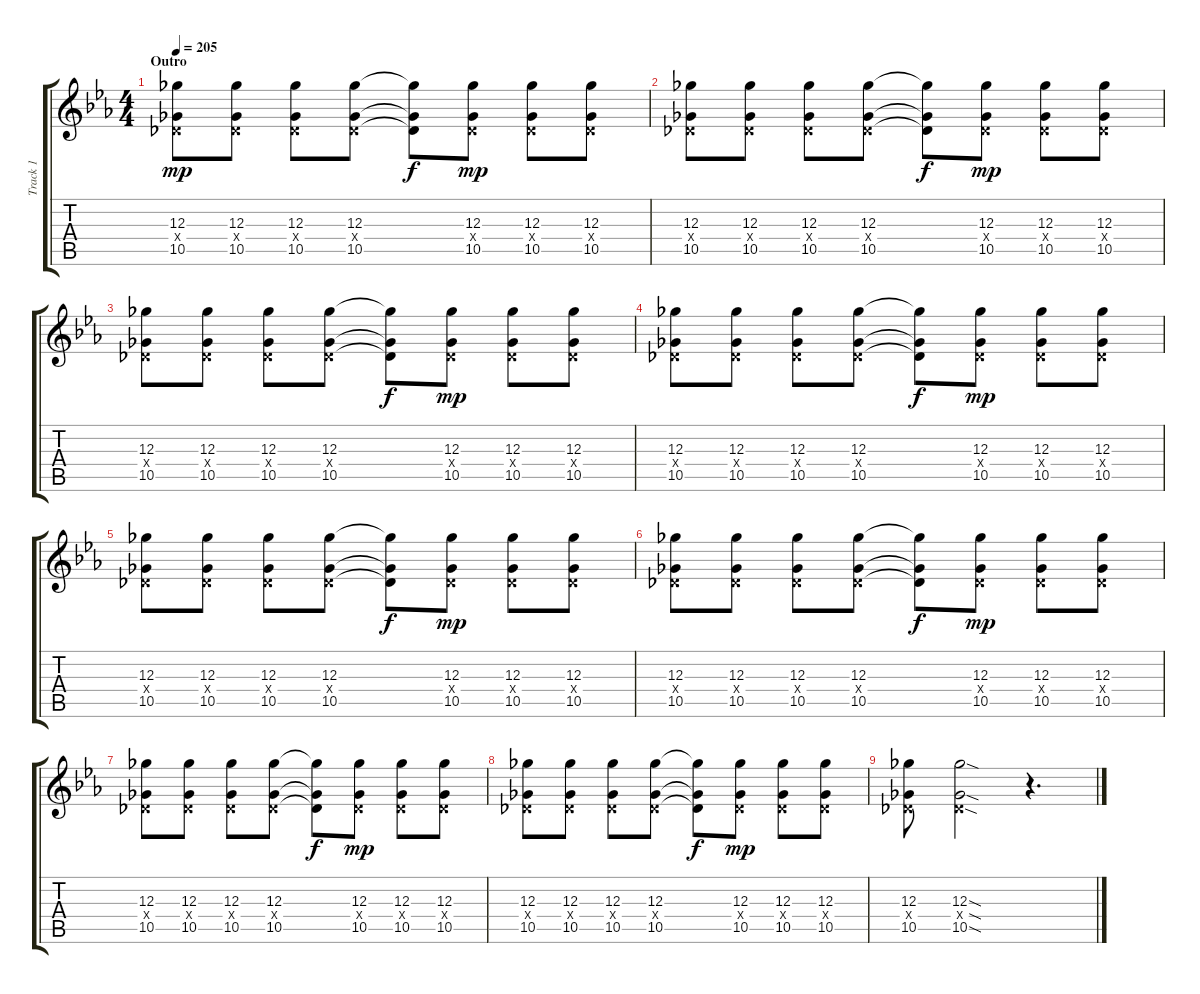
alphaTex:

\track ("Track 1" "Track 1") {instrument distortionguitar}
\staff {score tabs}
\tuning (Eb4 Bb3 Gb3 Db3 Ab2 Eb2) {hide}
\ts (4 4)
\section ("" "Outro")
\tempo 205
\clef g2
\ks eb
(12.3 0.4{x} 10.5).8{dy mp} (12.3 0.4{x} 10.5).8 (12.3 0.4{x} 10.5).8 (12.3 0.4{x} 10.5).8 (12.3{t} 0.4{t} 10.5{t}).8{dy f} (12.3 0.4{x} 10.5).8{dy mp} (12.3 0.4{x} 10.5).8 (12.3 0.4{x} 10.5).8 |
(12.3 0.4{x} 10.5).8 (12.3 0.4{x} 10.5).8 (12.3 0.4{x} 10.5).8 (12.3 0.4{x} 10.5).8 (12.3{t} 0.4{t} 10.5{t}).8{dy f} (12.3 0.4{x} 10.5).8{dy mp} (12.3 0.4{x} 10.5).8 (12.3 0.4{x} 10.5).8 |
(12.3 0.4{x} 10.5).8 (12.3 0.4{x} 10.5).8 (12.3 0.4{x} 10.5).8 (12.3 0.4{x} 10.5).8 (12.3{t} 0.4{t} 10.5{t}).8{dy f} (12.3 0.4{x} 10.5).8{dy mp} (12.3 0.4{x} 10.5).8 (12.3 0.4{x} 10.5).8 |
(12.3 0.4{x} 10.5).8 (12.3 0.4{x} 10.5).8 (12.3 0.4{x} 10.5).8 (12.3 0.4{x} 10.5).8 (12.3{t} 0.4{t} 10.5{t}).8{dy f} (12.3 0.4{x} 10.5).8{dy mp} (12.3 0.4{x} 10.5).8 (12.3 0.4{x} 10.5).8 |
(12.3 0.4{x} 10.5).8 (12.3 0.4{x} 10.5).8 (12.3 0.4{x} 10.5).8 (12.3 0.4{x} 10.5).8 (12.3{t} 0.4{t} 10.5{t}).8{dy f} (12.3 0.4{x} 10.5).8{dy mp} (12.3 0.4{x} 10.5).8 (12.3 0.4{x} 10.5).8 |
(12.3 0.4{x} 10.5).8 (12.3 0.4{x} 10.5).8 (12.3 0.4{x} 10.5).8 (12.3 0.4{x} 10.5).8 (12.3{t} 0.4{t} 10.5{t}).8{dy f} (12.3 0.4{x} 10.5).8{dy mp} (12.3 0.4{x} 10.5).8 (12.3 0.4{x} 10.5).8 |
(12.3 0.4{x} 10.5).8 (12.3 0.4{x} 10.5).8 (12.3 0.4{x} 10.5).8 (12.3 0.4{x} 10.5).8 (12.3{t} 0.4{t} 10.5{t}).8{dy f} (12.3 0.4{x} 10.5).8{dy mp} (12.3 0.4{x} 10.5).8 (12.3 0.4{x} 10.5).8 |
(12.3 0.4{x} 10.5).8 (12.3 0.4{x} 10.5).8 (12.3 0.4{x} 10.5).8 (12.3 0.4{x} 10.5).8 (12.3{t} 0.4{t} 10.5{t}).8{dy f} (12.3 0.4{x} 10.5).8{dy mp} (12.3 0.4{x} 10.5).8 (12.3 0.4{x} 10.5).8 |
(12.3 0.4{x} 10.5).8 (12.3{sod} 0.4{sod x} 10.5{sod}).2 r.4{d}
